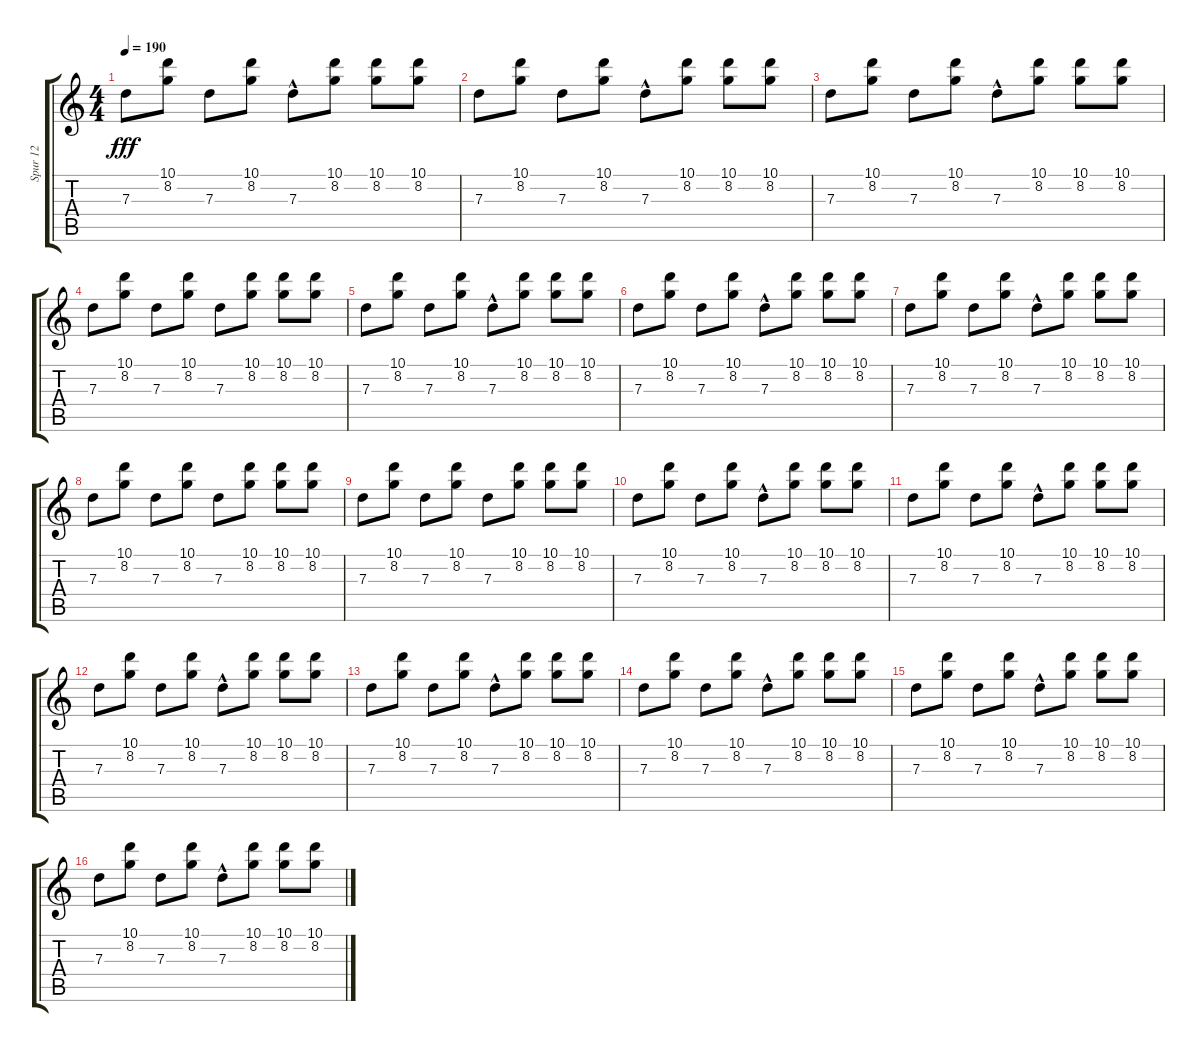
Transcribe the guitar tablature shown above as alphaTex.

\track ("Spur 12" "Spur 12") {instrument electricguitarmuted}
\staff {score tabs}
\tuning (E4 B3 G3 D3 A2 E2) {hide}
\ts (4 4)
\tempo 190
\clef g2
\ks c
7.3.8{dy fff} (10.1 8.2).8 7.3.8 (10.1 8.2).8 7.3{hac}.8 (10.1 8.2).8 (10.1 8.2).8 (10.1 8.2).8 |
7.3.8 (10.1 8.2).8 7.3.8 (10.1 8.2).8 7.3{hac}.8 (10.1 8.2).8 (10.1 8.2).8 (10.1 8.2).8 |
7.3.8 (10.1 8.2).8 7.3.8 (10.1 8.2).8 7.3{hac}.8 (10.1 8.2).8 (10.1 8.2).8 (10.1 8.2).8 |
7.3.8 (10.1 8.2).8 7.3.8 (10.1 8.2).8 7.3.8 (10.1 8.2).8 (10.1 8.2).8 (10.1 8.2).8 |
7.3.8 (10.1 8.2).8 7.3.8 (10.1 8.2).8 7.3{hac}.8 (10.1 8.2).8 (10.1 8.2).8 (10.1 8.2).8 |
7.3.8 (10.1 8.2).8 7.3.8 (10.1 8.2).8 7.3{hac}.8 (10.1 8.2).8 (10.1 8.2).8 (10.1 8.2).8 |
7.3.8 (10.1 8.2).8 7.3.8 (10.1 8.2).8 7.3{hac}.8 (10.1 8.2).8 (10.1 8.2).8 (10.1 8.2).8 |
7.3.8 (10.1 8.2).8 7.3.8 (10.1 8.2).8 7.3.8 (10.1 8.2).8 (10.1 8.2).8 (10.1 8.2).8 |
7.3.8 (10.1 8.2).8 7.3.8 (10.1 8.2).8 7.3.8 (10.1 8.2).8 (10.1 8.2).8 (10.1 8.2).8 |
7.3.8 (10.1 8.2).8 7.3.8 (10.1 8.2).8 7.3{hac}.8 (10.1 8.2).8 (10.1 8.2).8 (10.1 8.2).8 |
7.3.8 (10.1 8.2).8 7.3.8 (10.1 8.2).8 7.3{hac}.8 (10.1 8.2).8 (10.1 8.2).8 (10.1 8.2).8 |
7.3.8 (10.1 8.2).8 7.3.8 (10.1 8.2).8 7.3{hac}.8 (10.1 8.2).8 (10.1 8.2).8 (10.1 8.2).8 |
7.3.8 (10.1 8.2).8 7.3.8 (10.1 8.2).8 7.3{hac}.8 (10.1 8.2).8 (10.1 8.2).8 (10.1 8.2).8 |
7.3.8 (10.1 8.2).8 7.3.8 (10.1 8.2).8 7.3{hac}.8 (10.1 8.2).8 (10.1 8.2).8 (10.1 8.2).8 |
7.3.8 (10.1 8.2).8 7.3.8 (10.1 8.2).8 7.3{hac}.8 (10.1 8.2).8 (10.1 8.2).8 (10.1 8.2).8 |
7.3.8 (10.1 8.2).8 7.3.8 (10.1 8.2).8 7.3{hac}.8 (10.1 8.2).8 (10.1 8.2).8 (10.1 8.2).8
